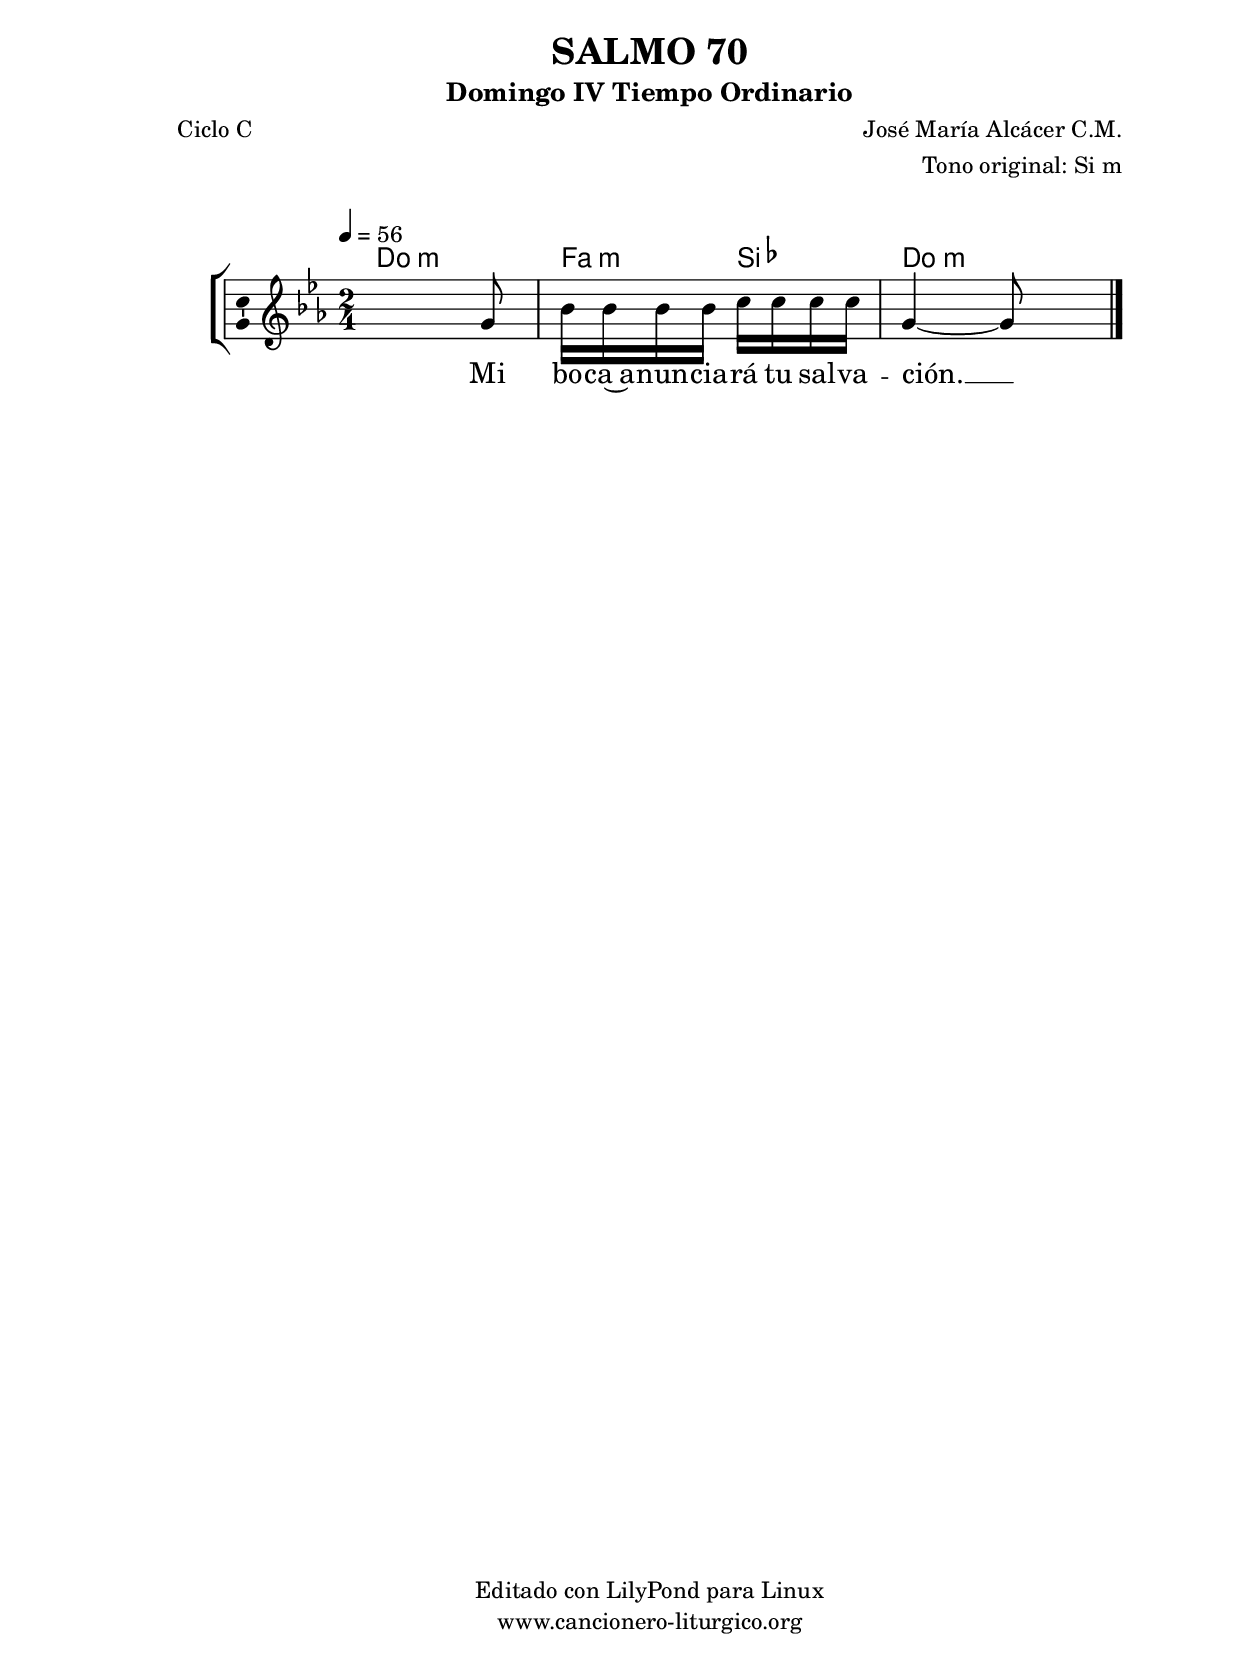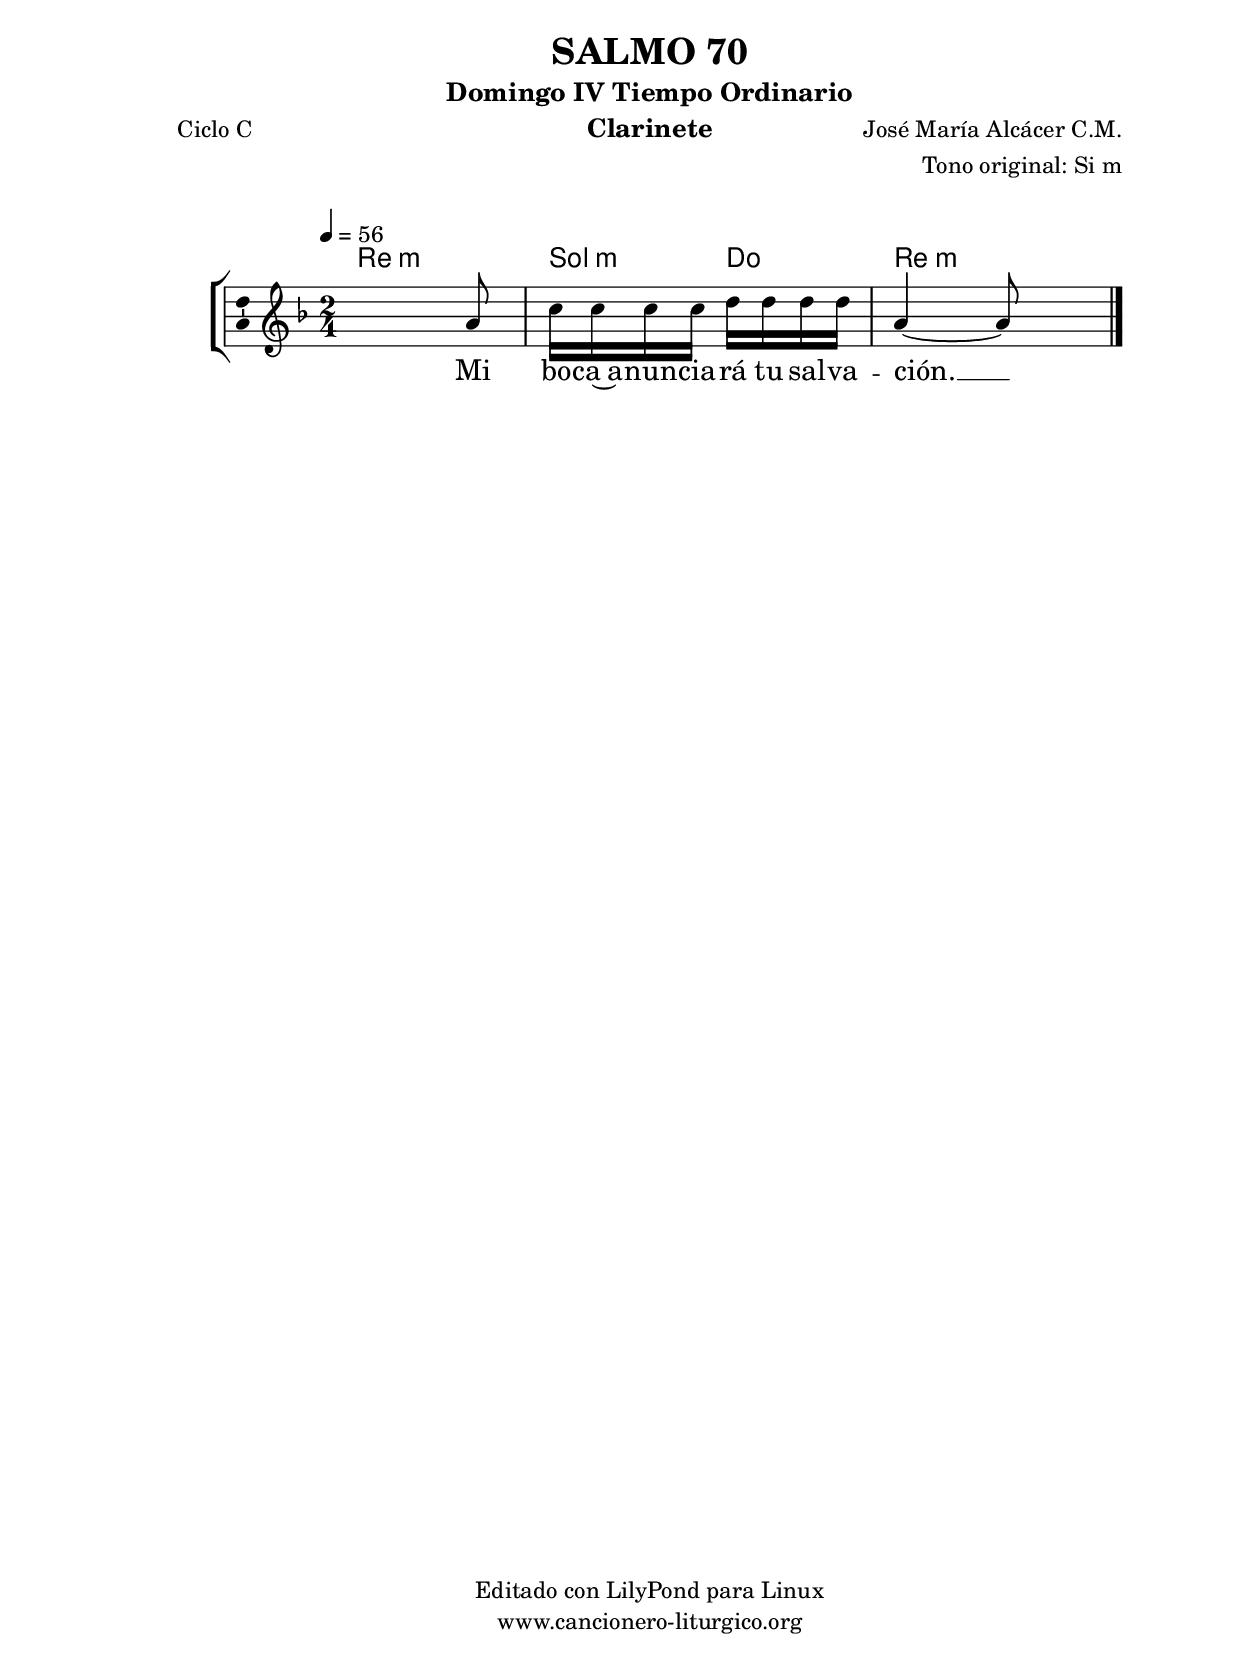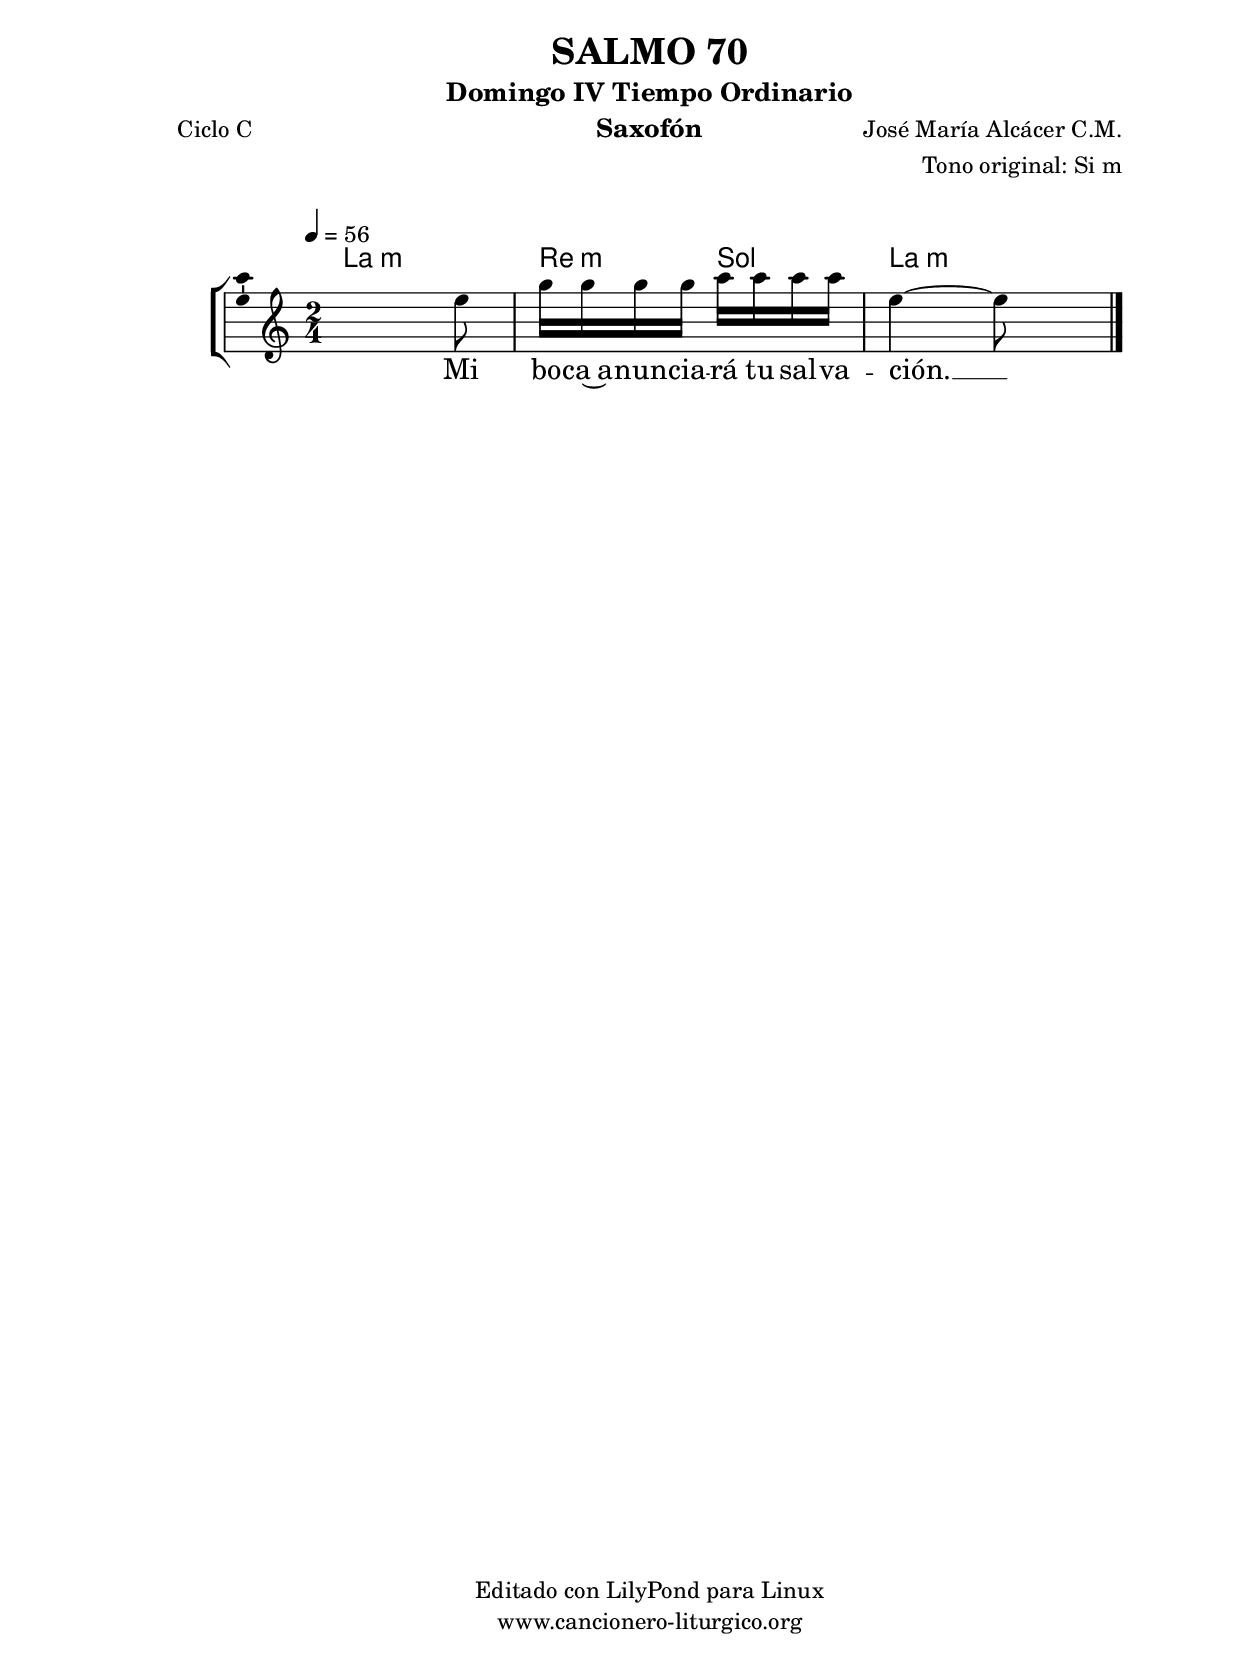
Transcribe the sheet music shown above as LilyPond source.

%
%para convertir .midi en .wav:
%timidity filename.midi -Ow -o finename.wav
%
%
%Para convertir de .wav a .mp3:
%lame -h -m j filename.wav
%
%
%para escuchar el midi:
%timidity nombrefichero.midi
%


%versión de lilypond para la que se ha escrito esta partitura:
\version "2.16.0"

	%Tamaño papel
	#(set-default-paper-size "a4")
	%Tamaño partitura
	#(set-global-staff-size 20)
	%No responde al pulsar sobre una nota
	#(ly:set-option 'point-and-click #f)

%parámetros del encabezamiento:
\header {
	title = "SALMO 70"
	subtitle = "Domingo IV Tiempo Ordinario"
	composer = "José María Alcácer C.M."
	poet = "Ciclo C"
	meter = ""
	arranger = "Tono original: Si m"
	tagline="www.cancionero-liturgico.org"
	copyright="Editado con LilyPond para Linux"
	tiempo = "Ordinario"
	usos = "Salmo"
	letra = "Mi boca anunciará tu salvación."
	}

%parámetros asociados al papel:
\paper  {
	oddHeaderMarkup = \markup {\fill-line { \on-the-fly #not-first-page \fromproperty #'header:title \on-the-fly #not-first-page \fromproperty #'header:composer }}
	evenHeaderMarkup = \markup {\fill-line { \fromproperty #'header:composer \fromproperty #'header:title }}
	#(set-paper-size "a4")
	print-page-number = ##f
	first-page-number = 1
	print-first-page-number = ##f
%	head-separation = 3.0 \cm
	top-margin = 2.0 \cm
	bottom-margin = 0.5\cm
%%%	bottom-margin = -1.0\cm
	left-margin = 3.0 \cm
	line-width = 16.0 \cm 
	indent = 8\mm
	interscoreline = 2.\mm
	between-system-space = 15\mm
%	para que las partituras no llenen la hoja:
	ragged-bottom = ##t
%	idem para la última hoja:
	ragged-last-bottom = ##f
%	para que las partituras llenen el ancho del papel:
	ragged-last = ##f
	after-title-space = 2.5 \cm
%page-count=1
%system-count=8

	%Flexible Vertical Spacing
%	markup-markup-spacing =
%	#'((basic-distance . 15) (minimum-distance . 15) (padding . 3))
	markup-system-spacing =
	#'((basic-distance . 15) (minimum-distance . 15) (padding . 3))
	system-system-spacing =
	#'((basic-distance . 15) (minimum-distance . 15) (padding . 3))
	score-system-spacing =
	#'((basic-distance . 15) (minimum-distance . 15) (padding . 5))
%	top-system-spacing = % header
%	#'((basic-distance . 8) (minimum-distance . 0) (padding . 3))
%	top-markup-spacing =
%	#'((basic-distance . 20) (minimum-distance . 20) (padding . 3))
	last-bottom-spacing = % footer
	#'((basic-distance . 5) (minimum-distance . 5) (padding . 3))
%	score-markup-spacing =
%	#'((basic-distance . 16) (minimum-distance . 13) (padding . 3))

	}


%parámetros que afectan a toda la partitura:
global =  {
	%clave de sol (G):
	\clef G
	%armadura:
	\transpose b c
	\key b \minor
	\tempo 4=56
	\set Score.tempoHideNote = ##f
	}


acordes = {
	\italianChords
	\chordmode {
	\transpose b c
{
%s2
b2:m
e4:m a
b2:m
	}
	}
}


melodia = 
	\transpose b c'
{
	\relative c'{
	\time 2/4

s4 s8 fis8
a16 a a a b b b b
fis4~fis8 s8

	\bar "|."
	}
	}


texto = \lyricmode {
Mi bo -- ca~a -- nun -- cia -- rá tu sal -- va -- ción. __
	}


acordesStaff = \context ChordNames = acordesStaff <<
	\set chordChanges = ##t
	\acordes
	>>


vozStaff = \context Voice = vozStaff
\with {\consists "Ambitus_engraver"}
<<
%	\set Staff.instrumentName = ""
%	\set Staff.shortInstrumentName = ""
%	\set Staff.midiInstrument = #"clarinet"
%	\set Staff.midiInstrument = #"cello"
%	\set Staff.midiInstrument = #"flute"
	\set Staff.midiInstrument = #"electric guitar (jazz)"
%	\set Staff.midiInstrument = #"english horn"
%	\set Staff.midiInstrument = #"violin"
%	\set Staff.midiInstrument = #"glockenspiel"
	\set Staff.midiMinimumVolume = #0.7
	\set Staff.midiMaximumVolume = #0.9
	\global
	\melodia
	>>


textoStaff = \context Lyrics = textoStaff <<
	\lyricsto vozStaff \texto
	>>

\book {
	\score {
		\context ChoirStaff {
			\override StaffGroup.SystemStartBracket #'collapse-height = #1
			\override Score.SystemStartBar #'collapse-height = #1
			<<
			\acordesStaff
			\vozStaff
			\textoStaff
			>>
			}
		\layout {
	    		\context {
				\Lyrics
				\override LyricText #'font-size = #2
				}
	   		 \context {
				\Score
				%fontSize = #3
				\override StaffSymbol #'staff-space = #(magstep +3)
				%\override Beam #'thickness = #0.55
				%\override SpacingSpanner #'spacing-increment = #1.0
				%\override Slur #'height-limit = #1.5
				}
			}
		}
	\score {
		\unfoldRepeats
		\context ChoirStaff {
			<<
			\acordesStaff
			\vozStaff
			>>
			}
		\midi {
	  		\context {
	  			\Score
				tempoWholesPerMinute = #(ly:make-moment 70 4)
				}
			}
		}
	}

%Partitura para clarinete
#(define output-suffix "C")
\book {
	\header{
		instrument = "Clarinete"
		}
	\score {
		\context ChoirStaff {
			\override StaffGroup.SystemStartBracket #'collapse-height = #1
			\override Score.SystemStartBar #'collapse-height = #1
\transpose c d
			<<
			\acordesStaff
			\vozStaff
			\textoStaff
			>>
			}
		\layout {
	    		\context {
				\Lyrics
				\override LyricText #'font-size = #2
				}
	   		 \context {
				\Score
				%fontSize = #3
				\override StaffSymbol #'staff-space = #(magstep +3)
				%\override Beam #'thickness = #0.55
				%\override SpacingSpanner #'spacing-increment = #1.0
				%\override Slur #'height-limit = #1.5
				}
			}
		}
	}

%Partitura para saxofón
#(define output-suffix "S")
\book {
	\header{
		instrument = "Saxofón"
		}
	\score {
		\context ChoirStaff {
			\override StaffGroup.SystemStartBracket #'collapse-height = #1
			\override Score.SystemStartBar #'collapse-height = #1
\transpose c a
			<<
			\acordesStaff
			\vozStaff
			\textoStaff
			>>
			}
		\layout {
	    		\context {
				\Lyrics
				\override LyricText #'font-size = #2
				}
	   		 \context {
				\Score
				%fontSize = #3
				\override StaffSymbol #'staff-space = #(magstep +3)
				%\override Beam #'thickness = #0.55
				%\override SpacingSpanner #'spacing-increment = #1.0
				%\override Slur #'height-limit = #1.5
				}
			}
		}
	}

